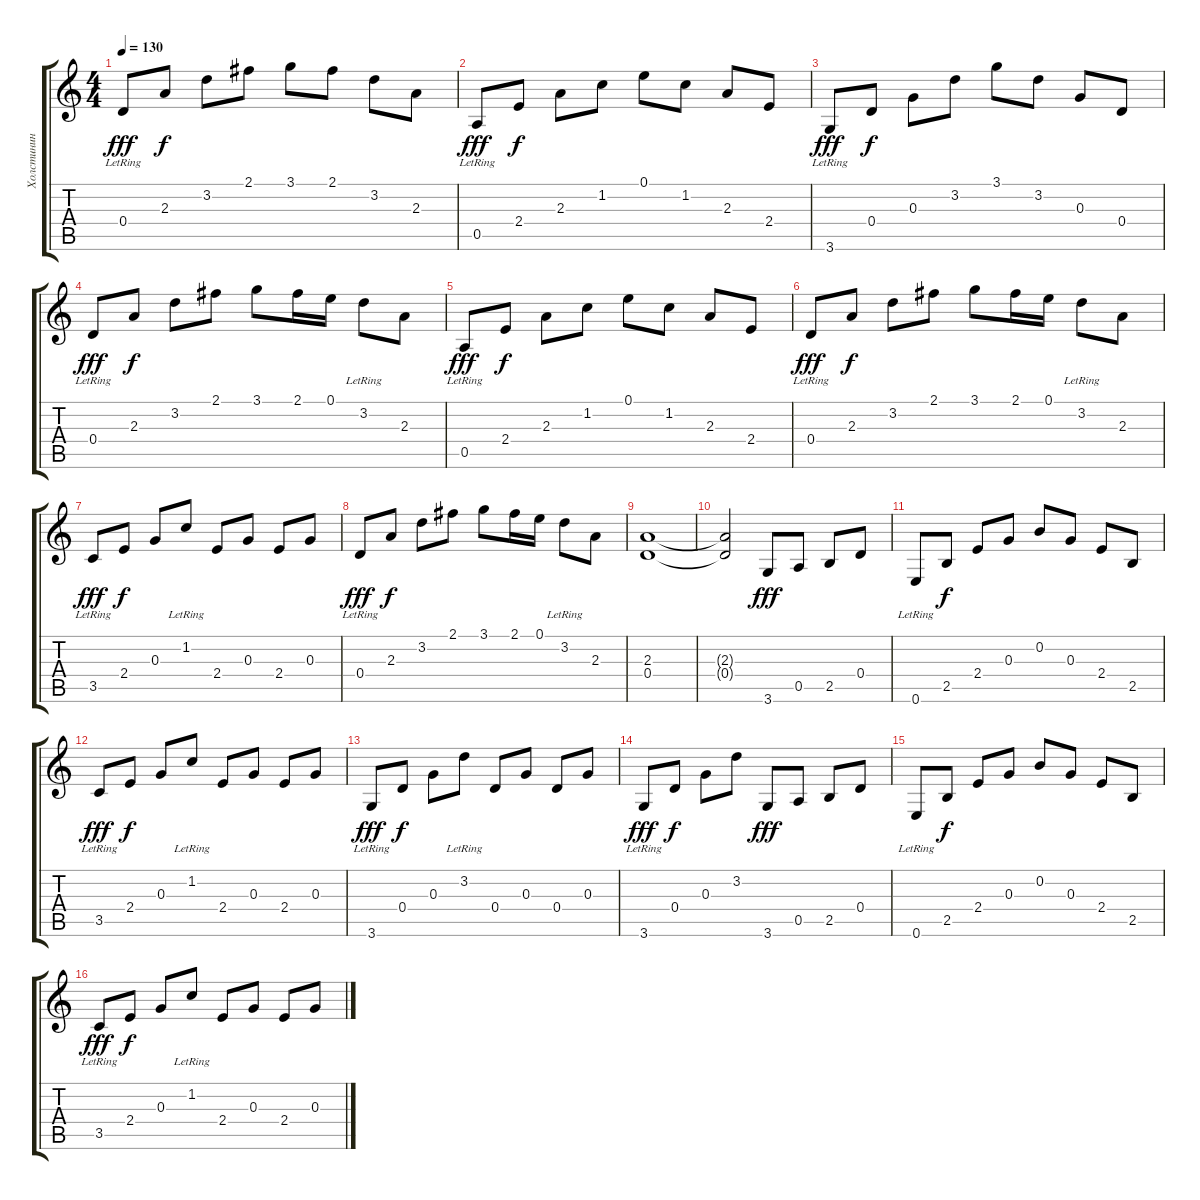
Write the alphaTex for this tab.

\track ("Холстинин" "Холстинин") {instrument acousticguitarsteel}
\staff {score tabs}
\tuning (E4 B3 G3 D3 A2 E2) {hide}
\ts (4 4)
\tempo 130
\clef g2
\ks c
0.4{lr}.8{dy fff} 2.3.8{dy f} 3.2.8 2.1.8 3.1.8 2.1.8 3.2.8 2.3.8 |
0.5{lr}.8{dy fff} 2.4.8{dy f} 2.3.8 1.2.8 0.1.8 1.2.8 2.3.8 2.4.8 |
3.6{lr}.8{dy fff} 0.4.8{dy f} 0.3.8 3.2.8 3.1.8 3.2.8 0.3.8 0.4.8 |
0.4{lr}.8{dy fff} 2.3.8{dy f} 3.2.8 2.1.8 3.1.8 2.1.16 0.1.16 3.2{lr}.8 2.3.8 |
0.5{lr}.8{dy fff} 2.4.8{dy f} 2.3.8 1.2.8 0.1.8 1.2.8 2.3.8 2.4.8 |
0.4{lr}.8{dy fff} 2.3.8{dy f} 3.2.8 2.1.8 3.1.8 2.1.16 0.1.16 3.2{lr}.8 2.3.8 |
3.5{lr}.8{dy fff} 2.4.8{dy f} 0.3.8 1.2{lr}.8 2.4.8 0.3.8 2.4.8 0.3.8 |
0.4{lr}.8{dy fff} 2.3.8{dy f} 3.2.8 2.1.8 3.1.8 2.1.16 0.1.16 3.2{lr}.8 2.3.8 |
(2.3 0.4).1 |
(2.3{t} 0.4{t}).2 3.6.8{dy fff} 0.5.8 2.5.8 0.4.8 |
0.6{lr}.8 2.5.8{dy f} 2.4.8 0.3.8 0.2.8 0.3.8 2.4.8 2.5.8 |
3.5{lr}.8{dy fff} 2.4.8{dy f} 0.3.8 1.2{lr}.8 2.4.8 0.3.8 2.4.8 0.3.8 |
3.6{lr}.8{dy fff} 0.4.8{dy f} 0.3.8 3.2{lr}.8 0.4.8 0.3.8 0.4.8 0.3.8 |
3.6{lr}.8{dy fff} 0.4.8{dy f} 0.3.8 3.2.8 3.6.8{dy fff} 0.5.8 2.5.8 0.4.8 |
0.6{lr}.8 2.5.8{dy f} 2.4.8 0.3.8 0.2.8 0.3.8 2.4.8 2.5.8 |
3.5{lr}.8{dy fff} 2.4.8{dy f} 0.3.8 1.2{lr}.8 2.4.8 0.3.8 2.4.8 0.3.8
